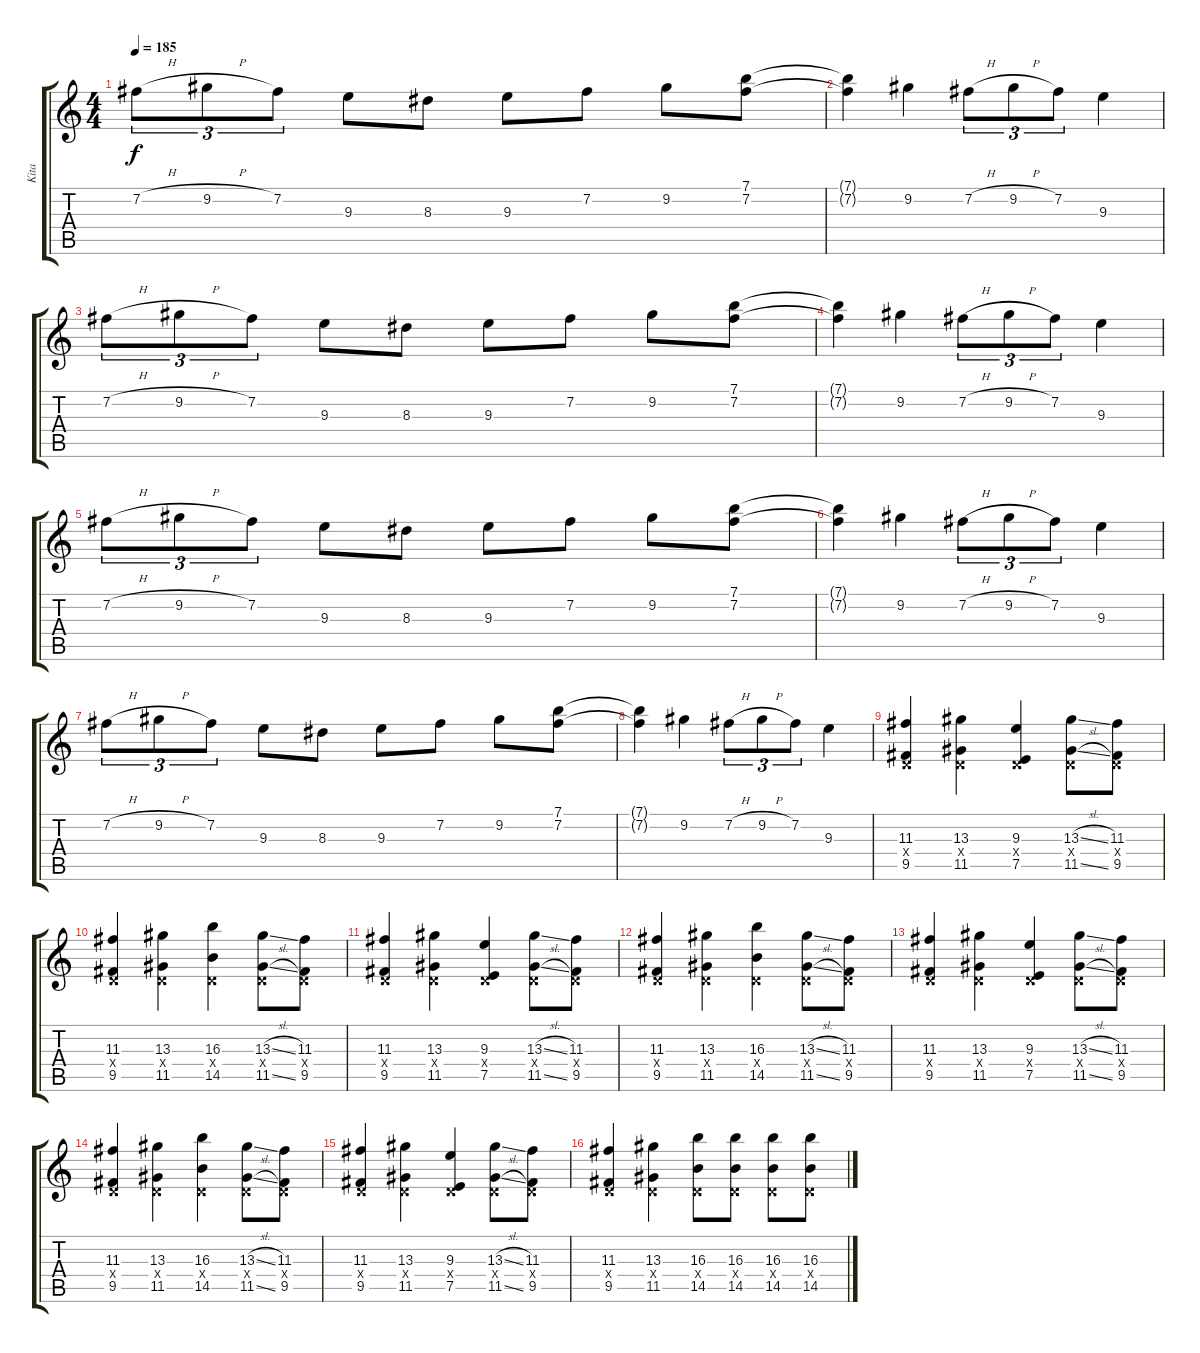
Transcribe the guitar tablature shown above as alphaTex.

\track ("Kita" "Kita") {instrument overdrivenguitar}
\staff {score tabs}
\tuning (E4 B3 G3 D3 A2 E2) {hide}
\ts (4 4)
\tempo 185
\clef g2
\ks c
7.2{h}.8{tu (3 2) dy f} 9.2{h}.8{tu (3 2)} 7.2.8{tu (3 2)} 9.3.8 8.3.8 9.3.8 7.2.8 9.2.8 (7.1 7.2).8 |
(7.1{t} 7.2{t}).4 9.2.4 7.2{h}.8{tu (3 2)} 9.2{h}.8{tu (3 2)} 7.2.8{tu (3 2)} 9.3.4 |
7.2{h}.8{tu (3 2)} 9.2{h}.8{tu (3 2)} 7.2.8{tu (3 2)} 9.3.8 8.3.8 9.3.8 7.2.8 9.2.8 (7.1 7.2).8 |
(7.1{t} 7.2{t}).4 9.2.4 7.2{h}.8{tu (3 2)} 9.2{h}.8{tu (3 2)} 7.2.8{tu (3 2)} 9.3.4 |
7.2{h}.8{tu (3 2)} 9.2{h}.8{tu (3 2)} 7.2.8{tu (3 2)} 9.3.8 8.3.8 9.3.8 7.2.8 9.2.8 (7.1 7.2).8 |
(7.1{t} 7.2{t}).4 9.2.4 7.2{h}.8{tu (3 2)} 9.2{h}.8{tu (3 2)} 7.2.8{tu (3 2)} 9.3.4 |
7.2{h}.8{tu (3 2)} 9.2{h}.8{tu (3 2)} 7.2.8{tu (3 2)} 9.3.8 8.3.8 9.3.8 7.2.8 9.2.8 (7.1 7.2).8 |
(7.1{t} 7.2{t}).4 9.2.4 7.2{h}.8{tu (3 2)} 9.2{h}.8{tu (3 2)} 7.2.8{tu (3 2)} 9.3.4 |
(11.3 0.4{x} 9.5).4 (13.3 0.4{x} 11.5).4 (9.3 0.4{x} 7.5).4 (13.3{sl} 0.4{x} 11.5{sl}).8 (11.3 0.4{x} 9.5).8 |
(11.3 0.4{x} 9.5).4 (13.3 0.4{x} 11.5).4 (16.3 0.4{x} 14.5).4 (13.3{sl} 0.4{x} 11.5{sl}).8 (11.3 0.4{x} 9.5).8 |
(11.3 0.4{x} 9.5).4 (13.3 0.4{x} 11.5).4 (9.3 0.4{x} 7.5).4 (13.3{sl} 0.4{x} 11.5{sl}).8 (11.3 0.4{x} 9.5).8 |
(11.3 0.4{x} 9.5).4 (13.3 0.4{x} 11.5).4 (16.3 0.4{x} 14.5).4 (13.3{sl} 0.4{x} 11.5{sl}).8 (11.3 0.4{x} 9.5).8 |
(11.3 0.4{x} 9.5).4 (13.3 0.4{x} 11.5).4 (9.3 0.4{x} 7.5).4 (13.3{sl} 0.4{x} 11.5{sl}).8 (11.3 0.4{x} 9.5).8 |
(11.3 0.4{x} 9.5).4 (13.3 0.4{x} 11.5).4 (16.3 0.4{x} 14.5).4 (13.3{sl} 0.4{x} 11.5{sl}).8 (11.3 0.4{x} 9.5).8 |
(11.3 0.4{x} 9.5).4 (13.3 0.4{x} 11.5).4 (9.3 0.4{x} 7.5).4 (13.3{sl} 0.4{x} 11.5{sl}).8 (11.3 0.4{x} 9.5).8 |
(11.3 0.4{x} 9.5).4 (13.3 0.4{x} 11.5).4 (16.3 0.4{x} 14.5).8 (16.3 0.4{x} 14.5).8 (16.3 0.4{x} 14.5).8 (16.3 0.4{x} 14.5).8
